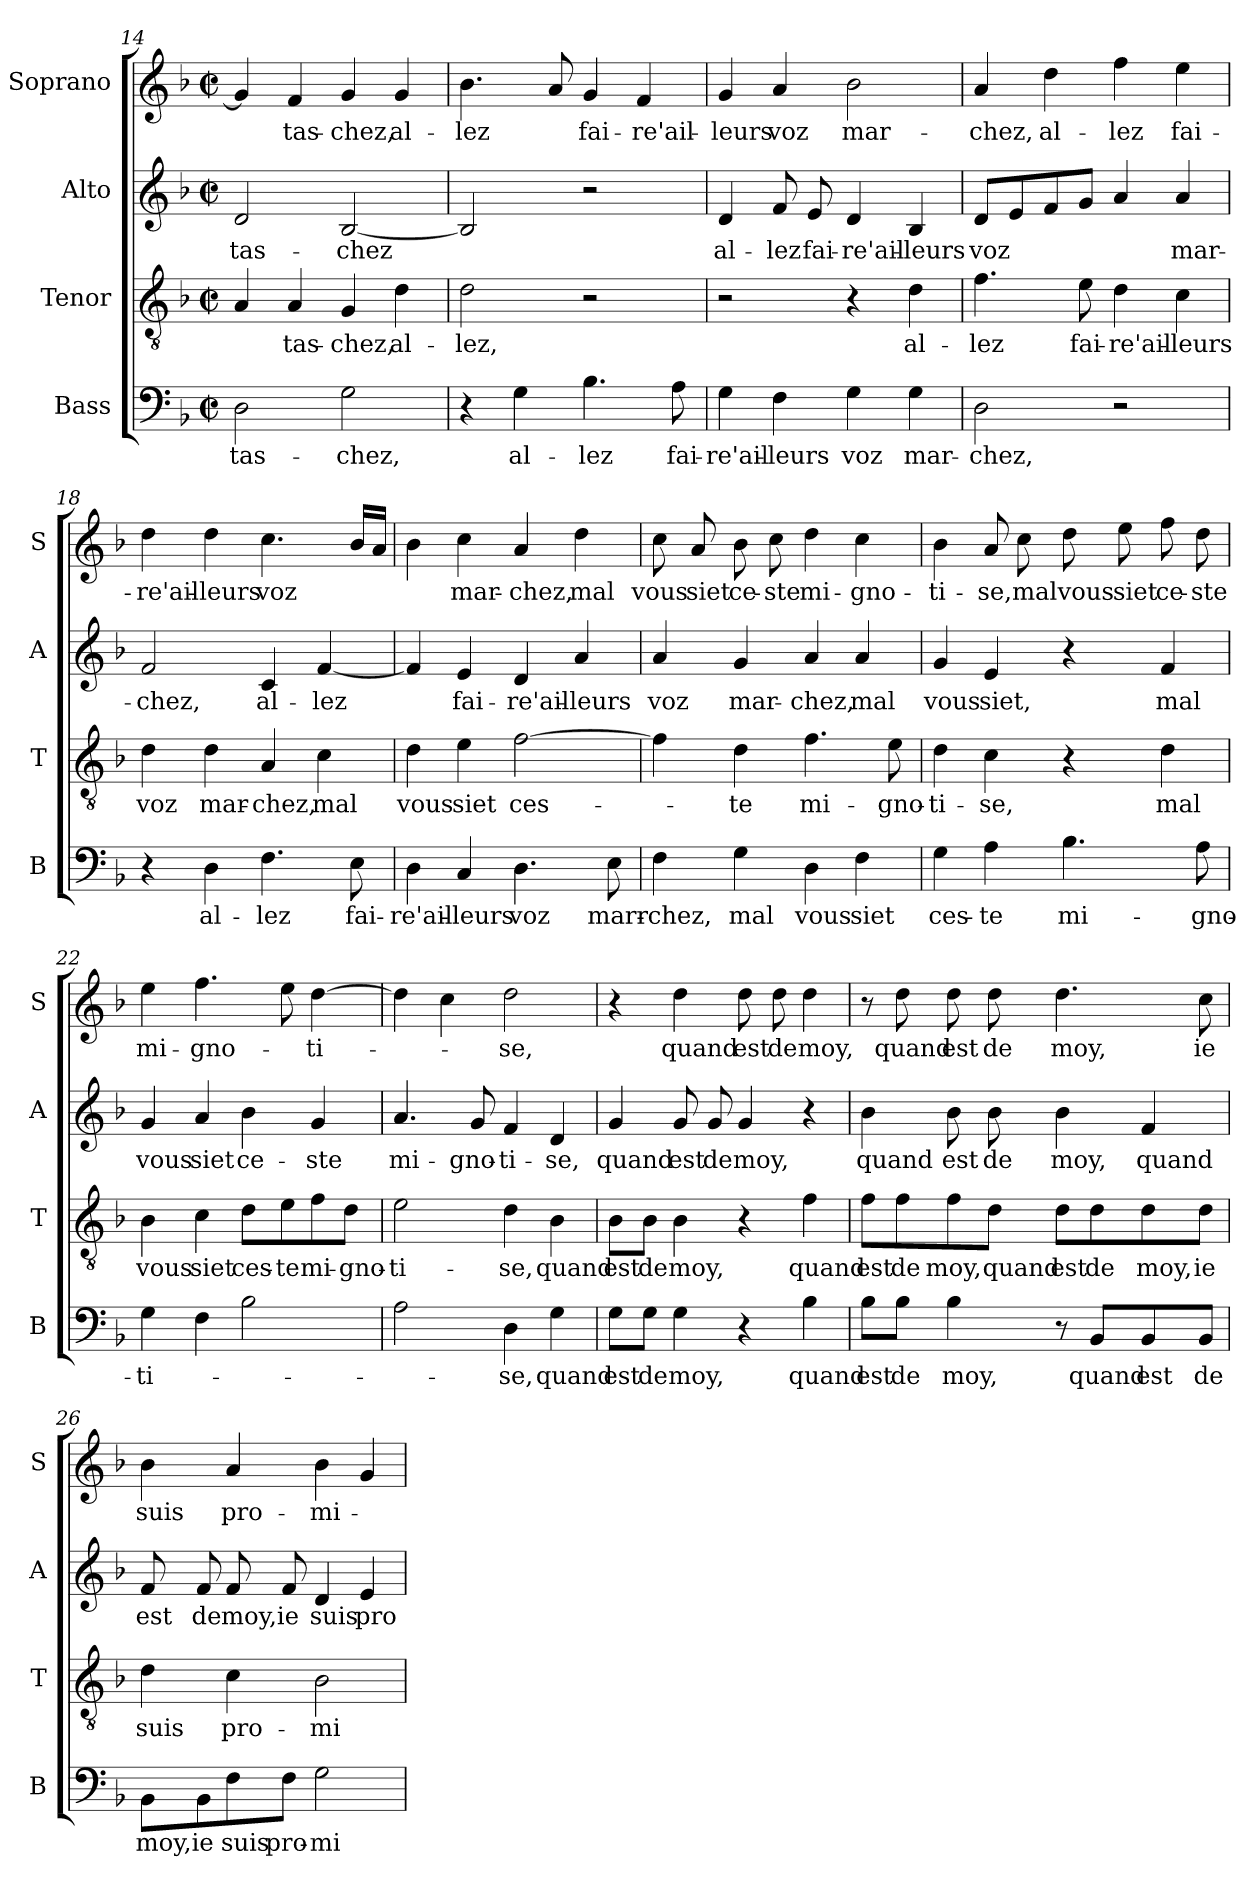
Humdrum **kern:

**kern	**text	**kern	**text	**kern	**text	**kern	**text
*part4	*part4	*part3	*part3	*part2	*part2	*part1	*part1
*staff4	*staff4	*staff3	*staff3	*staff2	*staff2	*staff1	*staff1
*I"Bass	*	*I"Tenor	*	*I"Alto	*	*I"Soprano	*
*I'B	*	*I'T	*	*I'A	*	*I'S	*
*clefF4	*	*clefGv2	*	*clefG2	*	*clefG2	*
*k[b-]	*	*k[b-]	*	*k[b-]	*	*k[b-]	*
*F:	*	*F:	*	*F:	*	*F:	*
*M2/2	*	*M2/2	*	*M2/2	*	*M2/2	*
*met(c|)	*	*met(c|)	*	*met(c|)	*	*met(c|)	*
=14	=14	=14	=14	=14	=14	=14	=14
!	!LO:LY:b	!	!	!	!LO:LY:b	!	!
2D\	tas-	4A/	.	2d/	tas-	4g/]	.
!	!	!	!LO:LY:b	!	!	!	!LO:LY:b
.	.	4A/	tas-	.	.	4f/	tas-
!	!LO:LY:b	!	!LO:LY:b	!	!LO:LY:b	!	!LO:LY:b
2G\	-chez,	4G/	-chez,	[2B-/	-chez	4g/	-chez,
!	!	!	!LO:LY:b	!	!	!	!LO:LY:b
.	.	4d\	al-	.	.	4g/	al-
!!LO:LB:g=z
=15	=15	=15	=15	=15	=15	=15	=15
!	!	!	!LO:LY:b	!	!	!	!LO:LY:b
4r	.	2d\	-lez,	2B-/]	.	4.b-\	-lez
!	!LO:LY:b	!	!	!	!	!	!
4G\	al-	.	.	.	.	.	.
.	.	.	.	.	.	8a/	.
!	!LO:LY:b	!	!	!	!	!	!LO:LY:b
4.B-\	-lez	2r	.	2r	.	4g/	fai-
!	!	!	!	!	!	!	!LO:LY:b
.	.	.	.	.	.	4f/	-re'ail-
!	!LO:LY:b	!	!	!	!	!	!
8A\	fai-	.	.	.	.	.	.
=16	=16	=16	=16	=16	=16	=16	=16
!	!LO:LY:b	!	!	!	!LO:LY:b	!	!LO:LY:b
4G\	-re'ail-	2r	.	4d/	al-	4g/	-leurs
!	!LO:LY:b	!	!	!	!LO:LY:b	!	!LO:LY:b
4F\	-leurs	.	.	8f/	-lez	4a/	voz
!	!	!	!	!	!LO:LY:b	!	!
.	.	.	.	8e/	fai-	.	.
!	!LO:LY:b	!	!	!	!LO:LY:b	!	!LO:LY:b
4G\	voz	4r	.	4d/	-re'ail-	2b-\	mar-
!	!LO:LY:b	!	!LO:LY:b	!	!LO:LY:b	!	!
4G\	mar-	4d\	al-	4B-/	-leurs	.	.
=17	=17	=17	=17	=17	=17	=17	=17
!	!LO:LY:b	!	!LO:LY:b	!	!LO:LY:b	!	!LO:LY:b
2D\	-chez,	4.f\	-lez	8d/L	voz	4a/	-chez,
.	.	.	.	8e/	.	.	.
!	!	!	!	!	!	!	!LO:LY:b
.	.	.	.	8f/	.	4dd\	al-
!	!	!	!LO:LY:b	!	!	!	!
.	.	8e\	fai-	8g/J	.	.	.
!	!	!	!LO:LY:b	!	!	!	!LO:LY:b
2r	.	4d\	-re'ail-	4a/	.	4ff\	-lez
!	!	!	!LO:LY:b	!	!LO:LY:b	!	!LO:LY:b
.	.	4c\	-leurs	4a/	mar-	4ee\	fai-
=18	=18	=18	=18	=18	=18	=18	=18
!	!	!	!LO:LY:b	!	!LO:LY:b	!	!LO:LY:b
4r	.	4d\	voz	2f/	-chez,	4dd\	-re'ail-
!	!LO:LY:b	!	!LO:LY:b	!	!	!	!LO:LY:b
4D\	al-	4d\	mar-	.	.	4dd\	-leurs
!	!LO:LY:b	!	!LO:LY:b	!	!LO:LY:b	!	!LO:LY:b
4.F\	-lez	4A/	-chez,	4c/	al-	4.cc\	voz
!	!	!	!LO:LY:b	!	!LO:LY:b	!	!
.	.	4c\	mal	[4f/	-lez	.	.
!	!LO:LY:b	!	!	!	!	!	!
8E\	fai-	.	.	.	.	16b-/LL	.
.	.	.	.	.	.	16a/JJ	.
=19	=19	=19	=19	=19	=19	=19	=19
!	!LO:LY:b	!	!LO:LY:b	!	!	!	!
4D\	-re'ail-	4d\	vous	4f/]	.	4b-\	.
!	!LO:LY:b	!	!LO:LY:b	!	!LO:LY:b	!	!LO:LY:b
4C/	-leurs	4e\	siet	4e/	fai-	4cc\	mar-
!	!LO:LY:b	!	!LO:LY:b	!	!LO:LY:b	!	!LO:LY:b
4.D\	voz	[2f\	ces-	4d/	-re'ail-	4a/	-chez,
!	!	!	!	!	!LO:LY:b	!	!LO:LY:b
.	.	.	.	4a/	-leurs	4dd\	mal
!	!LO:LY:b	!	!	!	!	!	!
8E\	marr-	.	.	.	.	.	.
!!LO:LB:g=z
=20	=20	=20	=20	=20	=20	=20	=20
!	!LO:LY:b	!	!	!	!LO:LY:b	!	!LO:LY:b
4F\	-chez,	4f\]	.	4a/	voz	8cc\	vous
!	!	!	!	!	!	!	!LO:LY:b
.	.	.	.	.	.	8a/	siet
!	!LO:LY:b	!	!LO:LY:b	!	!LO:LY:b	!	!LO:LY:b
4G\	mal	4d\	-te	4g/	mar-	8b-\	ce-
!	!	!	!	!	!	!	!LO:LY:b
.	.	.	.	.	.	8cc\	-ste
!	!LO:LY:b	!	!LO:LY:b	!	!LO:LY:b	!	!LO:LY:b
4D\	vous	4.f\	mi-	4a/	-chez,	4dd\	mi-
!	!LO:LY:b	!	!	!	!LO:LY:b	!	!LO:LY:b
4F\	siet	.	.	4a/	mal	4cc\	-gno-
!	!	!	!LO:LY:b	!	!	!	!
.	.	8e\	-gno-	.	.	.	.
=21	=21	=21	=21	=21	=21	=21	=21
!	!LO:LY:b	!	!LO:LY:b	!	!LO:LY:b	!	!LO:LY:b
4G\	ces-	4d\	-ti-	4g/	vous	4b-\	-ti-
!	!LO:LY:b	!	!LO:LY:b	!	!LO:LY:b	!	!LO:LY:b
4A\	-te	4c\	-se,	4e/	siet,	8a/	-se,
!	!	!	!	!	!	!	!LO:LY:b
.	.	.	.	.	.	8cc\	mal
!	!LO:LY:b	!	!	!	!	!	!LO:LY:b
4.B-\	mi-	4r	.	4r	.	8dd\	vous
!	!	!	!	!	!	!	!LO:LY:b
.	.	.	.	.	.	8ee\	siet
!	!	!	!LO:LY:b	!	!LO:LY:b	!	!LO:LY:b
.	.	4d\	mal	4f/	mal	8ff\	ce-
!	!LO:LY:b	!	!	!	!	!	!LO:LY:b
8A\	-gno-	.	.	.	.	8dd\	-ste
=22	=22	=22	=22	=22	=22	=22	=22
!	!LO:LY:b	!	!LO:LY:b	!	!LO:LY:b	!	!LO:LY:b
4G\	-ti-	4B-\	vous	4g/	vous	4ee\	mi-
!	!	!	!LO:LY:b	!	!LO:LY:b	!	!LO:LY:b
4F\	.	4c\	siet	4a/	siet	4.ff\	-gno-
!	!	!	!LO:LY:b	!	!LO:LY:b	!	!
2B-\	.	8d\L	ces-	4b-\	ce-	.	.
!	!	!	!LO:LY:b	!	!	!	!
.	.	8e\	-te	.	.	8ee\	.
!	!	!	!LO:LY:b	!	!LO:LY:b	!	!LO:LY:b
.	.	8f\	mi-	4g/	-ste	[4dd\	-ti-
!	!	!	!LO:LY:b	!	!	!	!
.	.	8d\J	-gno-	.	.	.	.
=23	=23	=23	=23	=23	=23	=23	=23
!	!	!	!LO:LY:b	!	!LO:LY:b	!	!
2A\	.	2e\	-ti-	4.a/	mi-	4dd\]	.
.	.	.	.	.	.	4cc\	.
!	!	!	!	!	!LO:LY:b	!	!
.	.	.	.	8g/	-gno-	.	.
!	!LO:LY:b	!	!LO:LY:b	!	!LO:LY:b	!	!LO:LY:b
4D\	-se,	4d\	-se,	4f/	-ti-	2dd\	-se,
!	!LO:LY:b	!	!LO:LY:b	!	!LO:LY:b	!	!
4G\	quand	4B-\	quand	4d/	-se,	.	.
=24	=24	=24	=24	=24	=24	=24	=24
!	!LO:LY:b	!	!LO:LY:b	!	!LO:LY:b	!	!
8G\L	est	8B-\L	est	4g/	quand	4r	.
!	!LO:LY:b	!	!LO:LY:b	!	!	!	!
8G\J	de	8B-\J	de	.	.	.	.
!	!LO:LY:b	!	!LO:LY:b	!	!LO:LY:b	!	!LO:LY:b
4G\	moy,	4B-\	moy,	8g/	est	4dd\	quand
!	!	!	!	!	!LO:LY:b	!	!
.	.	.	.	8g/	de	.	.
!	!	!	!	!	!LO:LY:b	!	!LO:LY:b
4r	.	4r	.	4g/	moy,	8dd\	est
!	!	!	!	!	!	!	!LO:LY:b
.	.	.	.	.	.	8dd\	de
!	!LO:LY:b	!	!LO:LY:b	!	!	!	!LO:LY:b
4B-\	quand	4f\	quand	4r	.	4dd\	moy,
!!LO:PB:g=z
=25	=25	=25	=25	=25	=25	=25	=25
!	!LO:LY:b	!	!LO:LY:b	!	!LO:LY:b	!	!
8B-\L	est	8f\L	est	4b-\	quand	8r	.
!	!LO:LY:b	!	!LO:LY:b	!	!	!	!LO:LY:b
8B-\J	de	8f\	de	.	.	8dd\	quand
!	!LO:LY:b	!	!LO:LY:b	!	!LO:LY:b	!	!LO:LY:b
4B-\	moy,	8f\	moy,	8b-\	est	8dd\	est
!	!	!	!LO:LY:b	!	!LO:LY:b	!	!LO:LY:b
.	.	8d\J	quand	8b-\	de	8dd\	de
!	!	!	!LO:LY:b	!	!LO:LY:b	!	!LO:LY:b
8r	.	8d\L	est	4b-\	moy,	4.dd\	moy,
!	!LO:LY:b	!	!LO:LY:b	!	!	!	!
8BB-/L	quand	8d\	de	.	.	.	.
!	!LO:LY:b	!	!LO:LY:b	!	!LO:LY:b	!	!
8BB-/	est	8d\	moy,	4f/	quand	.	.
!	!LO:LY:b	!	!LO:LY:b	!	!	!	!LO:LY:b
8BB-/J	de	8d\J	ie	.	.	8cc\	ie
=26	=26	=26	=26	=26	=26	=26	=26
!	!LO:LY:b	!	!LO:LY:b	!	!LO:LY:b	!	!LO:LY:b
8BB-\L	moy,	4d\	suis	8f/	est	4b-\	suis
!	!LO:LY:b	!	!	!	!LO:LY:b	!	!
8BB-\	ie	.	.	8f/	de	.	.
!	!LO:LY:b	!	!LO:LY:b	!	!LO:LY:b	!	!LO:LY:b
8F\	suis	4c\	pro-	8f/	moy,	4a/	pro-
!	!LO:LY:b	!	!	!	!LO:LY:b	!	!
8F\J	pro-	.	.	8f/	ie	.	.
!	!LO:LY:b	!	!LO:LY:b	!	!LO:LY:b	!	!LO:LY:b
2G\	-mi-	2B-\	-mi-	4d/	suis	4b-\	-mi-
!	!	!	!	!	!LO:LY:b	!	!
.	.	.	.	4e/	pro-	4g/	.
=	=	=	=	=	=	=	=
*-	*-	*-	*-	*-	*-	*-	*-
